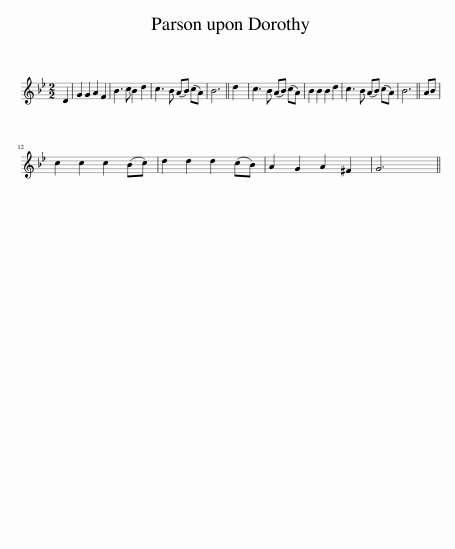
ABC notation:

X:1
L:1/8
M:2/2
I:linebreak $
K:Gmin
V:1 treble
V:1
 D2 | G2 G2 A2 F2 | B3 c B2 d2 | c3 B (AB) (cA) | B6 || %5
 d2 | c3 B (AB) (cA) | B2 B2 B2 d2 | c3 B (AB) (cA) | B6 || %10
 AB |$ c2 c2 c2 (Bc) | d2 d2 d2 (cB) | A2 G2 A2 ^F2 | G6 || %15
